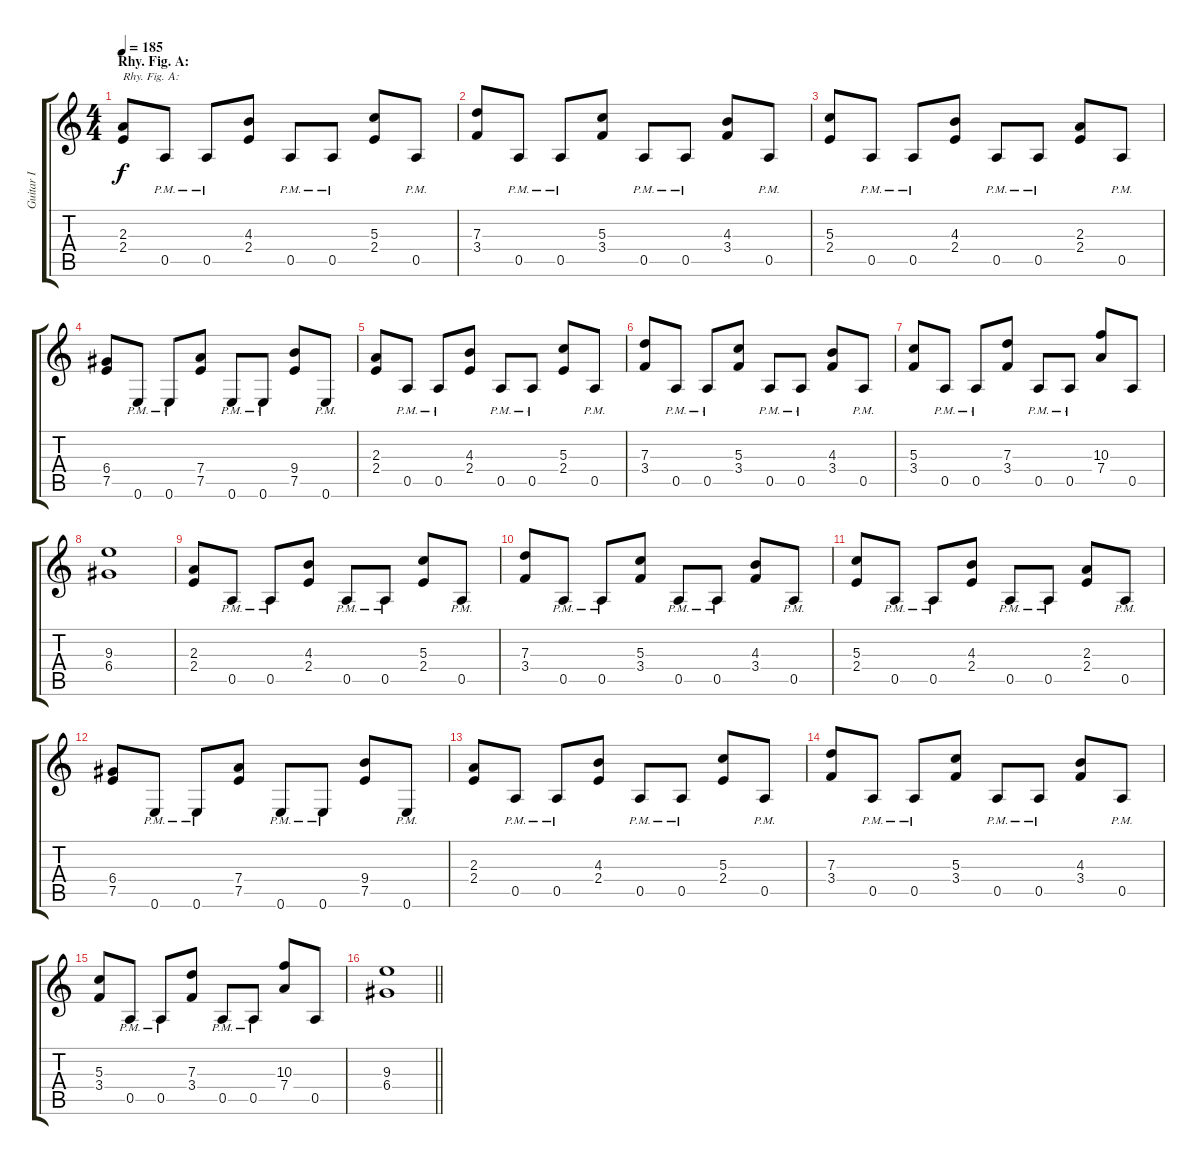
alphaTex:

\track ("Guitar I" "Guitar I") {instrument distortionguitar}
\staff {score tabs}
\tuning (E4 B3 G3 D3 A2 E2) {hide}
\ts (4 4)
\section ("" "Rhy. Fig. A:")
\tempo 185
\clef g2
\ks c
(2.3 2.4).8{txt "Rhy. Fig. A:" dy f instrument distortionguitar} 0.5{pm}.8 0.5{pm}.8 (4.3 2.4).8 0.5{pm}.8 0.5{pm}.8 (5.3 2.4).8 0.5{pm}.8 |
(7.3 3.4).8 0.5{pm}.8 0.5{pm}.8 (5.3 3.4).8 0.5{pm}.8 0.5{pm}.8 (4.3 3.4).8 0.5{pm}.8 |
(5.3 2.4).8 0.5{pm}.8 0.5{pm}.8 (4.3 2.4).8 0.5{pm}.8 0.5{pm}.8 (2.3 2.4).8 0.5{pm}.8 |
(6.4 7.5).8 0.6{pm}.8 0.6{pm}.8 (7.4 7.5).8 0.6{pm}.8 0.6{pm}.8 (9.4 7.5).8 0.6{pm}.8 |
(2.3 2.4).8 0.5{pm}.8 0.5{pm}.8 (4.3 2.4).8 0.5{pm}.8 0.5{pm}.8 (5.3 2.4).8 0.5{pm}.8 |
(7.3 3.4).8 0.5{pm}.8 0.5{pm}.8 (5.3 3.4).8 0.5{pm}.8 0.5{pm}.8 (4.3 3.4).8 0.5{pm}.8 |
(5.3 3.4).8 0.5{pm}.8 0.5{pm}.8 (7.3 3.4).8 0.5{pm}.8 0.5{pm}.8 (10.3 7.4).8 0.5.8 |
(9.3 6.4).1 |
(2.3 2.4).8 0.5{pm}.8 0.5{pm}.8 (4.3 2.4).8 0.5{pm}.8 0.5{pm}.8 (5.3 2.4).8 0.5{pm}.8 |
(7.3 3.4).8 0.5{pm}.8 0.5{pm}.8 (5.3 3.4).8 0.5{pm}.8 0.5{pm}.8 (4.3 3.4).8 0.5{pm}.8 |
(5.3 2.4).8 0.5{pm}.8 0.5{pm}.8 (4.3 2.4).8 0.5{pm}.8 0.5{pm}.8 (2.3 2.4).8 0.5{pm}.8 |
(6.4 7.5).8 0.6{pm}.8 0.6{pm}.8 (7.4 7.5).8 0.6{pm}.8 0.6{pm}.8 (9.4 7.5).8 0.6{pm}.8 |
(2.3 2.4).8 0.5{pm}.8 0.5{pm}.8 (4.3 2.4).8 0.5{pm}.8 0.5{pm}.8 (5.3 2.4).8 0.5{pm}.8 |
(7.3 3.4).8 0.5{pm}.8 0.5{pm}.8 (5.3 3.4).8 0.5{pm}.8 0.5{pm}.8 (4.3 3.4).8 0.5{pm}.8 |
(5.3 3.4).8 0.5{pm}.8 0.5{pm}.8 (7.3 3.4).8 0.5{pm}.8 0.5{pm}.8 (10.3 7.4).8 0.5.8 |
\barLineRight lightlight
(9.3 6.4).1
